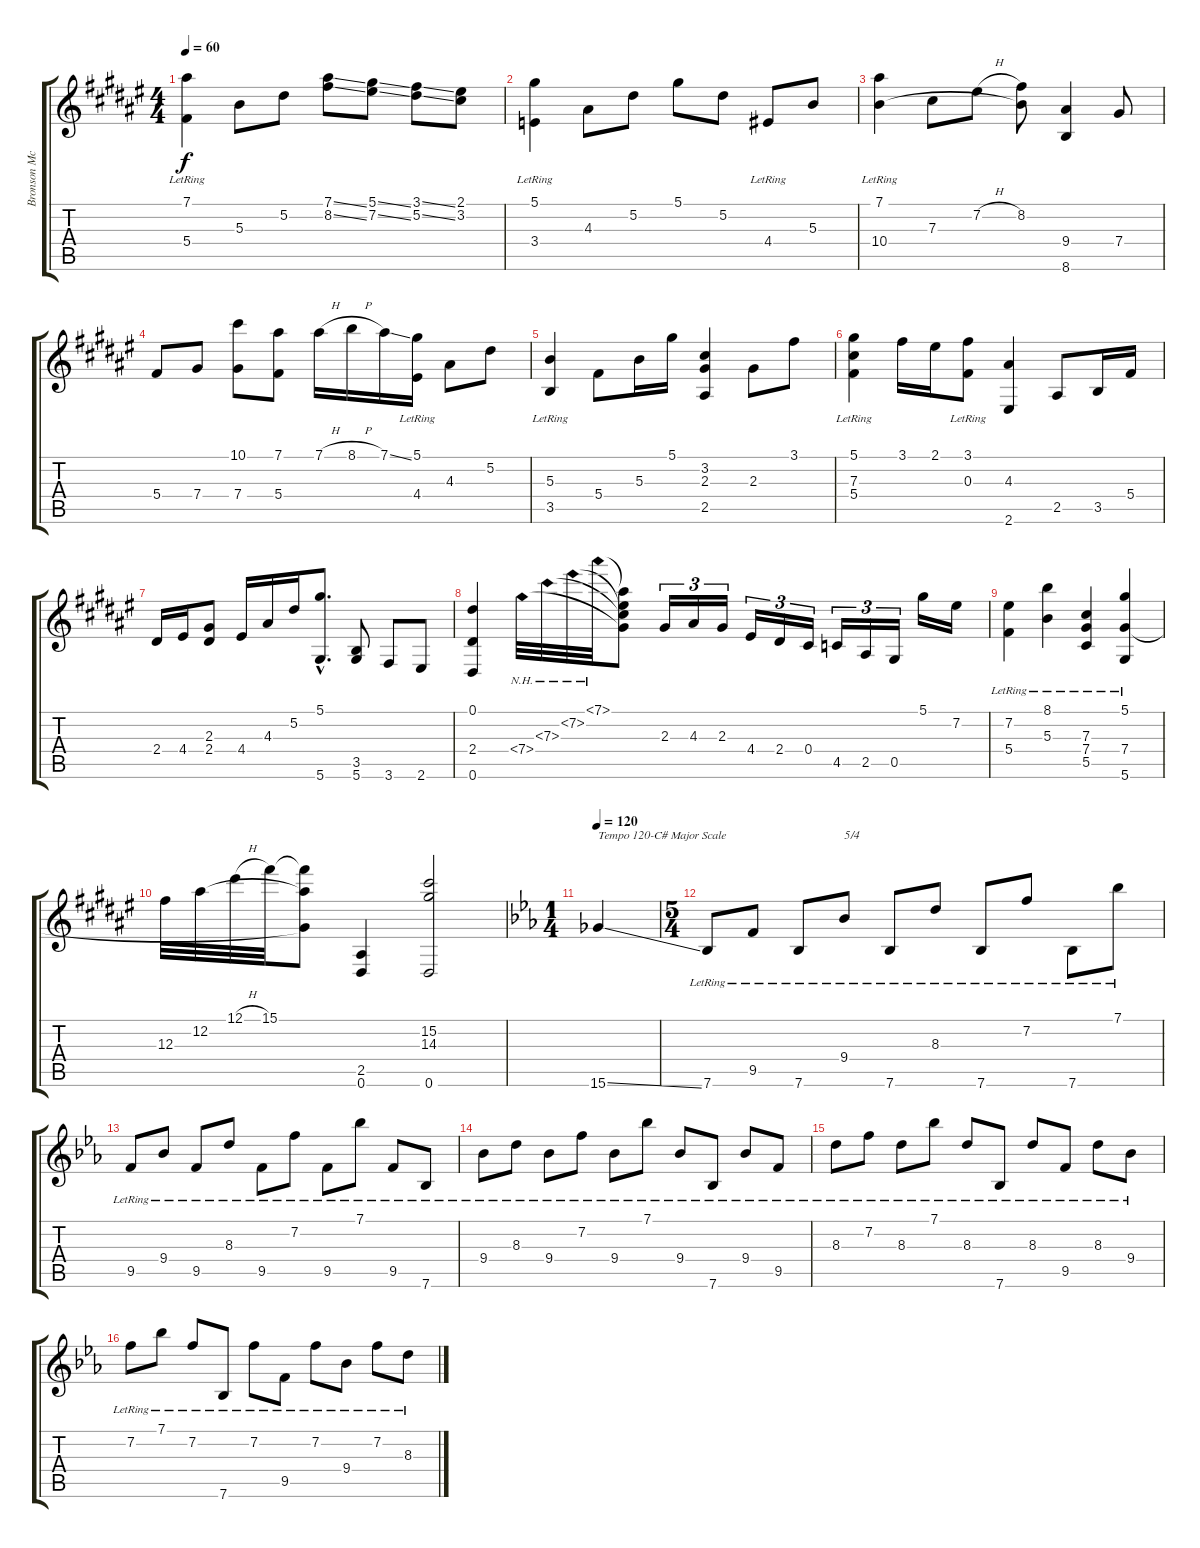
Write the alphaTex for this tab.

\track ("Bronson McDowall (12 string guitar)" "Bronson Mc") {instrument acousticguitarsteel}
\staff {score tabs}
\tuning (Eb4 Bb3 Gb3 Db3 Ab2 Eb2) {hide}
\ts (4 4)
\tempo 60
\clef g2
\ks d#minor
(7.1 5.4{lr}).4{dy f instrument acousticguitarsteel} 5.3.8 5.2.8 (7.1{ss} 8.2{ss}).8 (5.1{ss} 7.2{ss}).8 (3.1{ss} 5.2{ss}).8 (2.1 3.2).8 |
(5.1 3.4{lr}).4 4.3.8 5.2.8 5.1.8 5.2.8 4.4{lr}.8 5.3.8 |
(7.1 10.4{lr}).4 7.3.8 7.2{h}.8 (8.2 10.4{t}).8 (9.4 8.6).4 7.4.8 |
5.4.8 7.4.8 (10.1 7.4).8 (7.1 5.4).8 7.1{h}.16 8.1{h}.16 7.1{ss}.16 (5.1 4.4{lr}).16 4.3.8 5.2.8 |
(5.3 3.5{lr}).4 5.4.8 5.3.16 5.1.16 (3.2 2.3 2.5).4 2.3.8 3.1.8 |
(5.1 7.3{lr} 5.4{lr}).4 3.1.16 2.1.16 (3.1 0.3{lr}).8 (4.3 2.6).4 2.5.8 3.5.16 5.4.16 |
2.4.16 4.4.16 (2.3 2.4).8 4.4.16 4.3.16 5.2.16 (5.1{hac} 5.6{hac}).8{d} (3.5 5.6).8 3.6.8 2.6.8 |
(0.1 2.4 0.6).4 7.4{nh}.32 7.3{nh}.32 7.2{nh}.32 7.1{nh}.32 (7.1{t} 7.2{t} 7.3{t} 7.4{t}).8 2.3.16{tu (3 2)} 4.3.16{tu (3 2)} 2.3.16{tu (3 2)} 4.4.16{tu (3 2)} 2.4.16{tu (3 2)} 0.4.16{tu (3 2)} 4.5.16{tu (3 2)} 2.5.16{tu (3 2)} 0.5.16{tu (3 2)} 5.1.16 7.2.16 |
(7.2 5.4{lr}).4 (8.1 5.3{lr}).4 (7.3 7.4 5.5{lr}).4 (5.1 7.4{lr} 5.6{lr}).4 |
12.3.32 12.2.32 12.1{h}.32 15.1.32 (15.1{t} 12.2{t} 7.4{t}).8 (2.5 0.6).4 (15.2 14.3 0.6).2 |
\ts (1 4)
\tempo 120
\ks eb
15.6{ss}.4{txt "Tempo 120-C# Major Scale" instrument acousticguitarsteel} |
\ts (5 4)
7.6{lr}.8 9.5{lr}.8 7.6{lr}.8 9.4{lr}.8{txt "5/4"} 7.6{lr}.8 8.3{lr}.8 7.6{lr}.8 7.2{lr}.8 7.6{lr}.8 7.1{lr}.8 |
9.5{lr}.8 9.4{lr}.8 9.5{lr}.8 8.3{lr}.8 9.5{lr}.8 7.2{lr}.8 9.5{lr}.8 7.1{lr}.8 9.5{lr}.8 7.6{lr}.8 |
9.4{lr}.8 8.3{lr}.8 9.4{lr}.8 7.2{lr}.8 9.4{lr}.8 7.1{lr}.8 9.4{lr}.8 7.6{lr}.8 9.4{lr}.8 9.5{lr}.8 |
8.3{lr}.8 7.2{lr}.8 8.3{lr}.8 7.1{lr}.8 8.3{lr}.8 7.6{lr}.8 8.3{lr}.8 9.5{lr}.8 8.3{lr}.8 9.4{lr}.8 |
7.2{lr}.8 7.1{lr}.8 7.2{lr}.8 7.6{lr}.8 7.2{lr}.8 9.5{lr}.8 7.2{lr}.8 9.4{lr}.8 7.2{lr}.8 8.3{lr}.8
